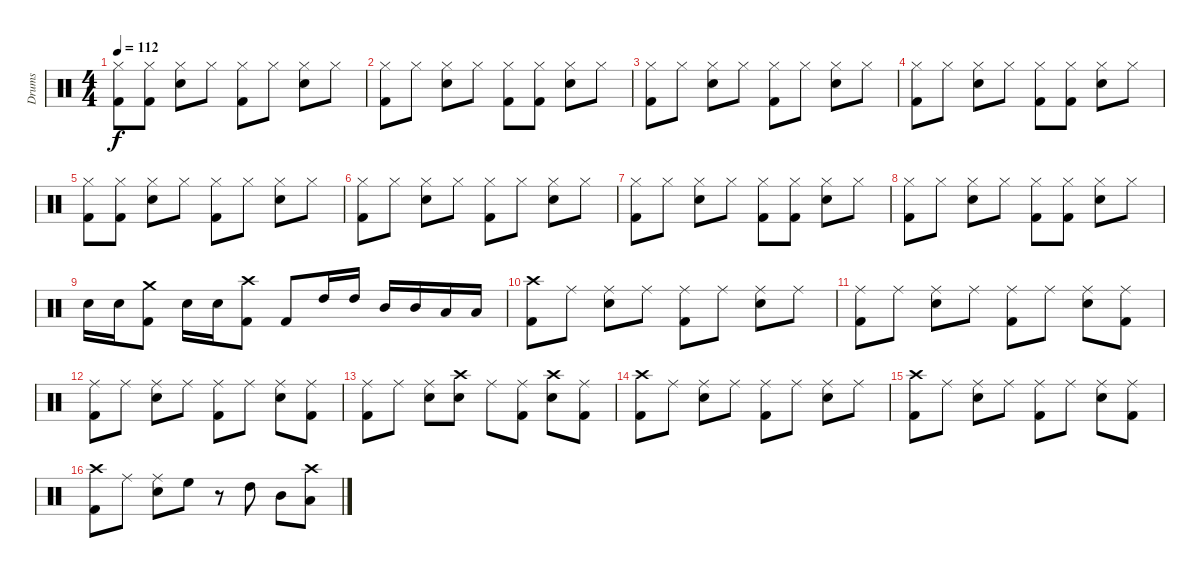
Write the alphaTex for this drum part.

\track ("Drums" "Drums") {instrument percussion}
\staff {score}
\articulation defaults
\ts (4 4)
\tempo 112
\clef neutral
\ks c
("Hi-Hat (closed)" "Kick (hit) 2").8{dy f} ("Hi-Hat (closed)" "Kick (hit) 2").8 ("Hi-Hat (closed)" "Snare (hit) 2").8 "Hi-Hat (closed)".8 ("Hi-Hat (closed)" "Kick (hit) 2").8 "Hi-Hat (closed)".8 ("Hi-Hat (closed)" "Snare (hit) 2").8 "Hi-Hat (closed)".8 |
("Hi-Hat (closed)" "Kick (hit) 2").8 "Hi-Hat (closed)".8 ("Hi-Hat (closed)" "Snare (hit) 2").8 "Hi-Hat (closed)".8 ("Hi-Hat (closed)" "Kick (hit) 2").8 ("Hi-Hat (closed)" "Kick (hit) 2").8 ("Hi-Hat (closed)" "Snare (hit) 2").8 "Hi-Hat (closed)".8 |
("Hi-Hat (closed)" "Kick (hit) 2").8 "Hi-Hat (closed)".8 ("Hi-Hat (closed)" "Snare (hit) 2").8 "Hi-Hat (closed)".8 ("Hi-Hat (closed)" "Kick (hit) 2").8 "Hi-Hat (closed)".8 ("Hi-Hat (closed)" "Snare (hit) 2").8 "Hi-Hat (closed)".8 |
("Hi-Hat (closed)" "Kick (hit) 2").8 "Hi-Hat (closed)".8 ("Hi-Hat (closed)" "Snare (hit) 2").8 "Hi-Hat (closed)".8 ("Hi-Hat (closed)" "Kick (hit) 2").8 ("Hi-Hat (closed)" "Kick (hit) 2").8 ("Hi-Hat (closed)" "Snare (hit) 2").8 "Hi-Hat (closed)".8 |
("Hi-Hat (closed)" "Kick (hit) 2").8 ("Hi-Hat (closed)" "Kick (hit) 2").8 ("Hi-Hat (closed)" "Snare (hit) 2").8 "Hi-Hat (closed)".8 ("Hi-Hat (closed)" "Kick (hit) 2").8 "Hi-Hat (closed)".8 ("Hi-Hat (closed)" "Snare (hit) 2").8 "Hi-Hat (closed)".8 |
("Hi-Hat (closed)" "Kick (hit) 2").8 "Hi-Hat (closed)".8 ("Hi-Hat (closed)" "Snare (hit) 2").8 "Hi-Hat (closed)".8 ("Hi-Hat (closed)" "Kick (hit) 2").8 "Hi-Hat (closed)".8 ("Hi-Hat (closed)" "Snare (hit) 2").8 "Hi-Hat (closed)".8 |
("Hi-Hat (closed)" "Kick (hit) 2").8 "Hi-Hat (closed)".8 ("Hi-Hat (closed)" "Snare (hit) 2").8 "Hi-Hat (closed)".8 ("Hi-Hat (closed)" "Kick (hit) 2").8 ("Hi-Hat (closed)" "Kick (hit) 2").8 ("Hi-Hat (closed)" "Snare (hit) 2").8 "Hi-Hat (closed)".8 |
("Hi-Hat (closed)" "Kick (hit) 2").8 "Hi-Hat (closed)".8 ("Hi-Hat (closed)" "Snare (hit) 2").8 "Hi-Hat (closed)".8 ("Hi-Hat (closed)" "Kick (hit) 2").8 ("Hi-Hat (closed)" "Kick (hit) 2").8 ("Hi-Hat (closed)" "Snare (hit) 2").8 "Hi-Hat (closed)".8 |
"Snare (hit) 2".16 "Snare (hit) 2".16 ("Crash medium (hit)" "Kick (hit) 2").8 "Snare (hit) 2".16 "Snare (hit) 2".16 ("Crash high (hit)" "Kick (hit) 2").8 "Kick (hit) 2".8 "High Tom (hit)".16 "High Tom (hit)".16 "Mid Tom (hit)".16 "Mid Tom (hit)".16 "Low Tom (hit)".16 "Low Tom (hit)".16 |
("Crash high (hit)" "Kick (hit) 2").8 "Ride (middle)".8 ("Ride (middle)" "Snare (hit) 2").8 "Ride (middle)".8 ("Ride (middle)" "Kick (hit) 2").8 "Ride (middle)".8 ("Ride (middle)" "Snare (hit) 2").8 "Ride (middle)".8 |
("Ride (middle)" "Kick (hit) 2").8 "Ride (middle)".8 ("Ride (middle)" "Snare (hit) 2").8 "Ride (middle)".8 ("Ride (middle)" "Kick (hit) 2").8 "Ride (middle)".8 ("Ride (middle)" "Snare (hit) 2").8 ("Ride (middle)" "Kick (hit) 2").8 |
("Ride (middle)" "Kick (hit) 2").8 "Ride (middle)".8 ("Ride (middle)" "Snare (hit) 2").8 "Ride (middle)".8 ("Ride (middle)" "Kick (hit) 2").8 "Ride (middle)".8 ("Ride (middle)" "Snare (hit) 2").8 ("Ride (middle)" "Kick (hit) 2").8 |
("Ride (middle)" "Kick (hit) 2").8 "Ride (middle)".8 ("Ride (middle)" "Snare (hit) 2").8 ("Crash high (hit)" "Snare (hit) 2").8 "Ride (middle)".8 ("Ride (middle)" "Kick (hit) 2").8 ("Crash high (hit)" "Snare (hit) 2").8 ("Ride (middle)" "Kick (hit) 2").8 |
("Crash high (hit)" "Kick (hit) 2").8 "Ride (middle)".8 ("Ride (middle)" "Snare (hit) 2").8 "Ride (middle)".8 ("Ride (middle)" "Kick (hit) 2").8 "Ride (middle)".8 ("Ride (middle)" "Snare (hit) 2").8 "Ride (middle)".8 |
("Crash high (hit)" "Kick (hit) 2").8 "Ride (middle)".8 ("Ride (middle)" "Snare (hit) 2").8 "Ride (middle)".8 ("Ride (middle)" "Kick (hit) 2").8 "Ride (middle)".8 ("Ride (middle)" "Snare (hit) 2").8 ("Ride (middle)" "Kick (hit) 2").8 |
("Crash high (hit)" "Kick (hit) 2").8 "Ride (middle)".8 ("Ride (middle)" "Snare (hit) 2").8 "High Floor Tom (hit)".8 r.8 "High Tom (hit)".8 "Mid Tom (hit)".8 ("Crash high (hit)" "Low Tom (hit)").8
